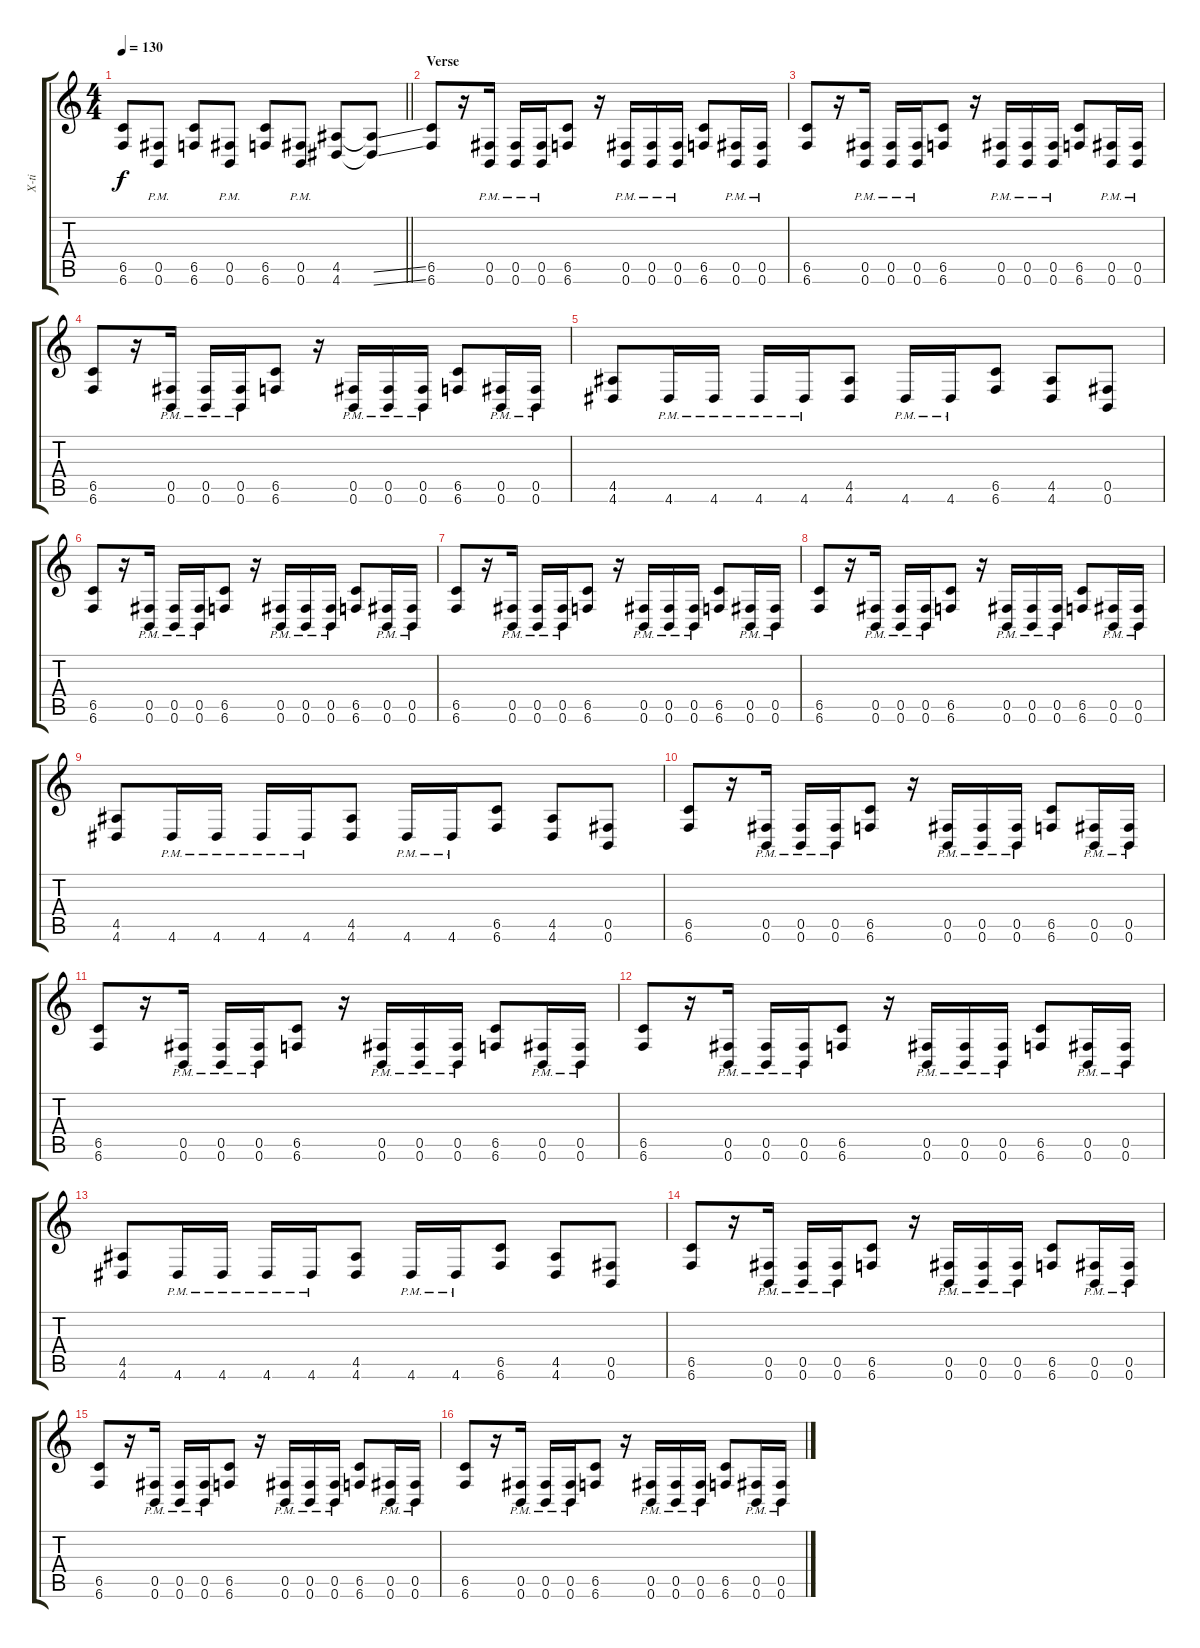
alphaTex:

\track ("X-ti" "X-ti") {instrument distortionguitar}
\staff {score tabs}
\tuning (Db4 Ab3 E3 B2 Gb2 B1) {hide}
\ts (4 4)
\tempo 130
\clef g2
\barLineRight lightlight
\ks c
(6.5{t} 6.6{t}).8{dy f} (0.5{pm} 0.6{pm}).8 (6.5 6.6).8 (0.5{pm} 0.6{pm}).8 (6.5 6.6).8 (0.5{pm} 0.6{pm}).8 (4.5 4.6).8 (4.5{ss t} 4.6{ss t}).8 |
\section ("" "Verse")
(6.5 6.6).8 r.16 (0.5{pm} 0.6{pm}).16 (0.5{pm} 0.6{pm}).16 (0.5{pm} 0.6{pm}).16 (6.5 6.6).8 r.16 (0.5{pm} 0.6{pm}).16 (0.5{pm} 0.6{pm}).16 (0.5{pm} 0.6{pm}).16 (6.5 6.6).8 (0.5{pm} 0.6{pm}).16 (0.5{pm} 0.6{pm}).16 |
(6.5 6.6).8 r.16 (0.5{pm} 0.6{pm}).16 (0.5{pm} 0.6{pm}).16 (0.5{pm} 0.6{pm}).16 (6.5 6.6).8 r.16 (0.5{pm} 0.6{pm}).16 (0.5{pm} 0.6{pm}).16 (0.5{pm} 0.6{pm}).16 (6.5 6.6).8 (0.5{pm} 0.6{pm}).16 (0.5{pm} 0.6{pm}).16 |
(6.5 6.6).8 r.16 (0.5{pm} 0.6{pm}).16 (0.5{pm} 0.6{pm}).16 (0.5{pm} 0.6{pm}).16 (6.5 6.6).8 r.16 (0.5{pm} 0.6{pm}).16 (0.5{pm} 0.6{pm}).16 (0.5{pm} 0.6{pm}).16 (6.5 6.6).8 (0.5{pm} 0.6{pm}).16 (0.5{pm} 0.6{pm}).16 |
(4.5 4.6).8 4.6{pm}.16 4.6{pm}.16 4.6{pm}.16 4.6{pm}.16 (4.5 4.6).8 4.6{pm}.16 4.6{pm}.16 (6.5 6.6).8 (4.5 4.6).8 (0.5 0.6).8 |
(6.5 6.6).8 r.16 (0.5{pm} 0.6{pm}).16 (0.5{pm} 0.6{pm}).16 (0.5{pm} 0.6{pm}).16 (6.5 6.6).8 r.16 (0.5{pm} 0.6{pm}).16 (0.5{pm} 0.6{pm}).16 (0.5{pm} 0.6{pm}).16 (6.5 6.6).8 (0.5{pm} 0.6{pm}).16 (0.5{pm} 0.6{pm}).16 |
(6.5 6.6).8 r.16 (0.5{pm} 0.6{pm}).16 (0.5{pm} 0.6{pm}).16 (0.5{pm} 0.6{pm}).16 (6.5 6.6).8 r.16 (0.5{pm} 0.6{pm}).16 (0.5{pm} 0.6{pm}).16 (0.5{pm} 0.6{pm}).16 (6.5 6.6).8 (0.5{pm} 0.6{pm}).16 (0.5{pm} 0.6{pm}).16 |
(6.5 6.6).8 r.16 (0.5{pm} 0.6{pm}).16 (0.5{pm} 0.6{pm}).16 (0.5{pm} 0.6{pm}).16 (6.5 6.6).8 r.16 (0.5{pm} 0.6{pm}).16 (0.5{pm} 0.6{pm}).16 (0.5{pm} 0.6{pm}).16 (6.5 6.6).8 (0.5{pm} 0.6{pm}).16 (0.5{pm} 0.6{pm}).16 |
(4.5 4.6).8 4.6{pm}.16 4.6{pm}.16 4.6{pm}.16 4.6{pm}.16 (4.5 4.6).8 4.6{pm}.16 4.6{pm}.16 (6.5 6.6).8 (4.5 4.6).8 (0.5 0.6).8 |
(6.5 6.6).8 r.16 (0.5{pm} 0.6{pm}).16 (0.5{pm} 0.6{pm}).16 (0.5{pm} 0.6{pm}).16 (6.5 6.6).8 r.16 (0.5{pm} 0.6{pm}).16 (0.5{pm} 0.6{pm}).16 (0.5{pm} 0.6{pm}).16 (6.5 6.6).8 (0.5{pm} 0.6{pm}).16 (0.5{pm} 0.6{pm}).16 |
(6.5 6.6).8 r.16 (0.5{pm} 0.6{pm}).16 (0.5{pm} 0.6{pm}).16 (0.5{pm} 0.6{pm}).16 (6.5 6.6).8 r.16 (0.5{pm} 0.6{pm}).16 (0.5{pm} 0.6{pm}).16 (0.5{pm} 0.6{pm}).16 (6.5 6.6).8 (0.5{pm} 0.6{pm}).16 (0.5{pm} 0.6{pm}).16 |
(6.5 6.6).8 r.16 (0.5{pm} 0.6{pm}).16 (0.5{pm} 0.6{pm}).16 (0.5{pm} 0.6{pm}).16 (6.5 6.6).8 r.16 (0.5{pm} 0.6{pm}).16 (0.5{pm} 0.6{pm}).16 (0.5{pm} 0.6{pm}).16 (6.5 6.6).8 (0.5{pm} 0.6{pm}).16 (0.5{pm} 0.6{pm}).16 |
(4.5 4.6).8 4.6{pm}.16 4.6{pm}.16 4.6{pm}.16 4.6{pm}.16 (4.5 4.6).8 4.6{pm}.16 4.6{pm}.16 (6.5 6.6).8 (4.5 4.6).8 (0.5 0.6).8 |
(6.5 6.6).8 r.16 (0.5{pm} 0.6{pm}).16 (0.5{pm} 0.6{pm}).16 (0.5{pm} 0.6{pm}).16 (6.5 6.6).8 r.16 (0.5{pm} 0.6{pm}).16 (0.5{pm} 0.6{pm}).16 (0.5{pm} 0.6{pm}).16 (6.5 6.6).8 (0.5{pm} 0.6{pm}).16 (0.5{pm} 0.6{pm}).16 |
(6.5 6.6).8 r.16 (0.5{pm} 0.6{pm}).16 (0.5{pm} 0.6{pm}).16 (0.5{pm} 0.6{pm}).16 (6.5 6.6).8 r.16 (0.5{pm} 0.6{pm}).16 (0.5{pm} 0.6{pm}).16 (0.5{pm} 0.6{pm}).16 (6.5 6.6).8 (0.5{pm} 0.6{pm}).16 (0.5{pm} 0.6{pm}).16 |
(6.5 6.6).8 r.16 (0.5{pm} 0.6{pm}).16 (0.5{pm} 0.6{pm}).16 (0.5{pm} 0.6{pm}).16 (6.5 6.6).8 r.16 (0.5{pm} 0.6{pm}).16 (0.5{pm} 0.6{pm}).16 (0.5{pm} 0.6{pm}).16 (6.5 6.6).8 (0.5{pm} 0.6{pm}).16 (0.5{pm} 0.6{pm}).16
